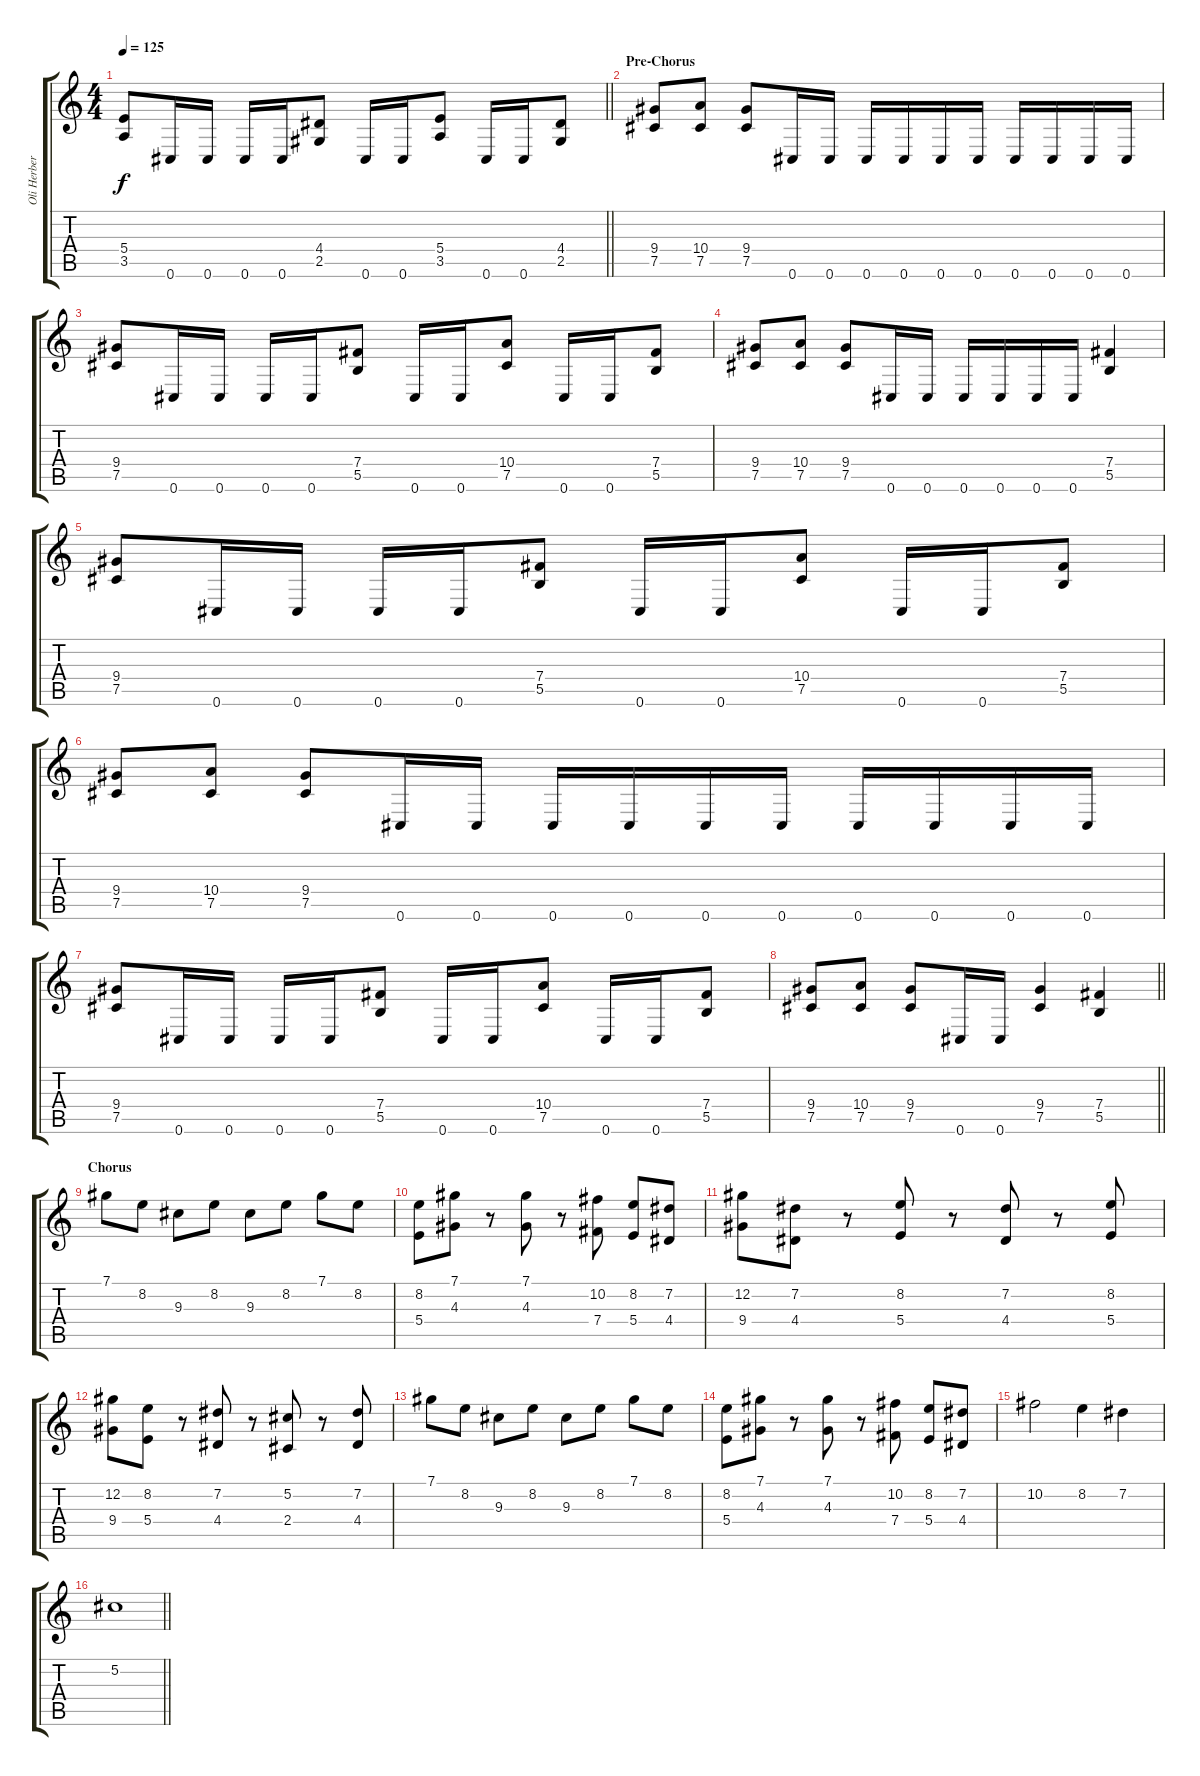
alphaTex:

\track ("Oli Herbert" "Oli Herber") {instrument overdrivenguitar}
\staff {score tabs}
\tuning (Db4 Ab3 E3 B2 Gb2 Db2) {hide}
\ts (4 4)
\tempo 125
\clef g2
\barLineRight lightlight
\ks c
(5.4 3.5).8{dy f} 0.6.16 0.6.16 0.6.16 0.6.16 (4.4 2.5).8 0.6.16 0.6.16 (5.4 3.5).8 0.6.16 0.6.16 (4.4 2.5).8 |
\section ("" "Pre-Chorus")
(9.4 7.5).8 (10.4 7.5).8 (9.4 7.5).8 0.6.16 0.6.16 0.6.16 0.6.16 0.6.16 0.6.16 0.6.16 0.6.16 0.6.16 0.6.16 |
(9.4 7.5).8 0.6.16 0.6.16 0.6.16 0.6.16 (7.4 5.5).8 0.6.16 0.6.16 (10.4 7.5).8 0.6.16 0.6.16 (7.4 5.5).8 |
(9.4 7.5).8 (10.4 7.5).8 (9.4 7.5).8 0.6.16 0.6.16 0.6.16 0.6.16 0.6.16 0.6.16 (7.4 5.5).4 |
(9.4 7.5).8 0.6.16 0.6.16 0.6.16 0.6.16 (7.4 5.5).8 0.6.16 0.6.16 (10.4 7.5).8 0.6.16 0.6.16 (7.4 5.5).8 |
(9.4 7.5).8 (10.4 7.5).8 (9.4 7.5).8 0.6.16 0.6.16 0.6.16 0.6.16 0.6.16 0.6.16 0.6.16 0.6.16 0.6.16 0.6.16 |
(9.4 7.5).8 0.6.16 0.6.16 0.6.16 0.6.16 (7.4 5.5).8 0.6.16 0.6.16 (10.4 7.5).8 0.6.16 0.6.16 (7.4 5.5).8 |
\barLineRight lightlight
(9.4 7.5).8 (10.4 7.5).8 (9.4 7.5).8 0.6.16 0.6.16 (9.4 7.5).4 (7.4 5.5).4 |
\section ("" "Chorus")
7.1.8 8.2.8 9.3.8 8.2.8 9.3.8 8.2.8 7.1.8 8.2.8 |
(8.2 5.4).8 (7.1 4.3).8 r.8 (7.1 4.3).8 r.8 (10.2 7.4).8 (8.2 5.4).8 (7.2 4.4).8 |
(12.2 9.4).8 (7.2 4.4).8 r.8 (8.2 5.4).8 r.8 (7.2 4.4).8 r.8 (8.2 5.4).8 |
(12.2 9.4).8 (8.2 5.4).8 r.8 (7.2 4.4).8 r.8 (5.2 2.4).8 r.8 (7.2 4.4).8 |
7.1.8 8.2.8 9.3.8 8.2.8 9.3.8 8.2.8 7.1.8 8.2.8 |
(8.2 5.4).8 (7.1 4.3).8 r.8 (7.1 4.3).8 r.8 (10.2 7.4).8 (8.2 5.4).8 (7.2 4.4).8 |
10.2.2 8.2.4 7.2.4 |
\barLineRight lightlight
5.2.1
